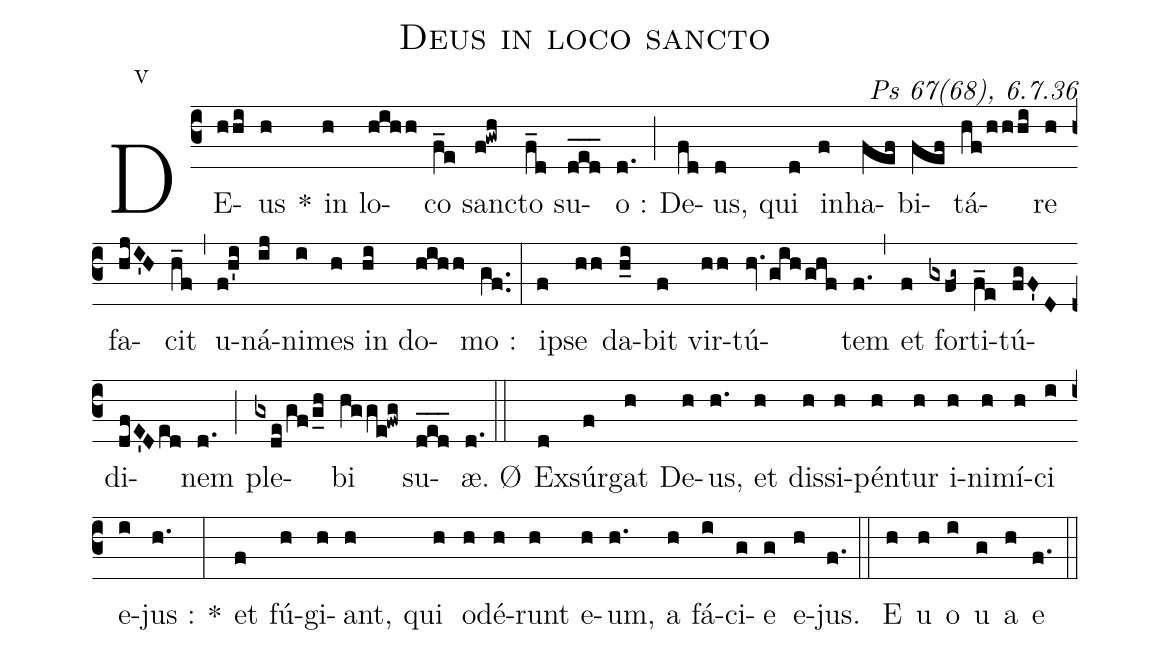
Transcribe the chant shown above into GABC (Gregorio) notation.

name:Deus in loco sancto;
commentary: Ps 67(68), 6.7.36;
mode:v;
%%
(c3) DE(hhi)us(h) *() in(h) lo(hihh)co(f_e) sanc(f!gwh)to(f_d) su(ded___)o~:(d.) (;) De(fd)us,(d) qui(d) in(f)ha(fef)bi(fef)tá(hf/hhhi)re(h) fa(hjI'H)cit(h_f) (,) u(f!h'i)ná(ij)ni(i)mes(h) in(hi) do(hihh)mo~:(gf..) (:) ip(f)se(hh) da(h_i)bit(f) vir(hh)tú(hv./gih/ghf)tem(f.) (,) et(f) for(gxfg~)ti(f_e)tú(fgF'D)di(dfE'D/ed)nem(d.) (;) ple(gxde/gf/g_h)bi(hgge!fwg) su(ded___)æ.(d.) (::) Ø() Ex(d)súr(f)gat(h) De(h)us,(h.) et(h) dis(h)si(h)pén(h)tur(h) i(h)ni(h)mí(h)ci(i) e(i)jus~:(h.) *(:) et(f) fú(h)gi(h)ant,(h) qui(h) o(h)dé(h)runt(h) e(h)um,(h.) a(h) fá(i)ci(g)e(g) e(h)jus.(f.) (::) <eu> E(h) u(h) o(i) u(g) a(h) e(f.) </eu> (::)
